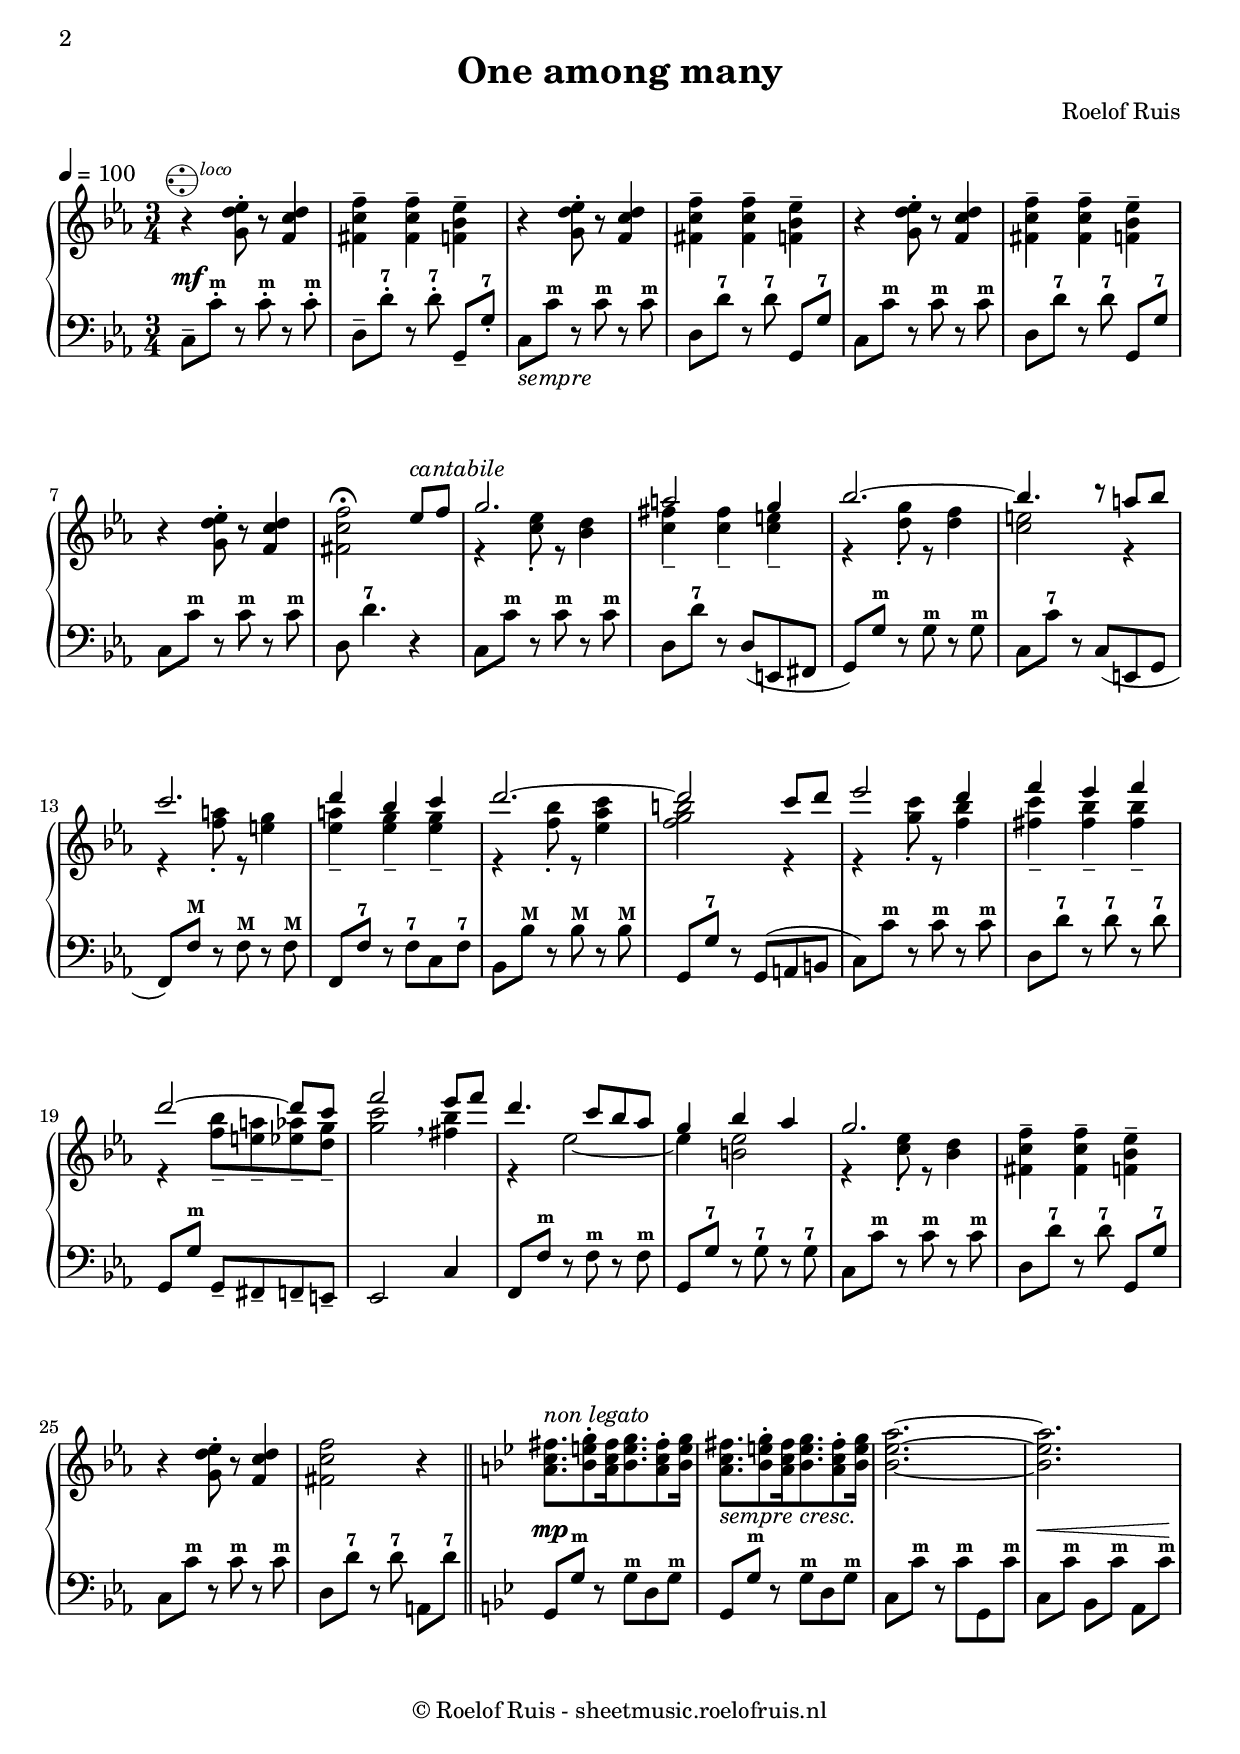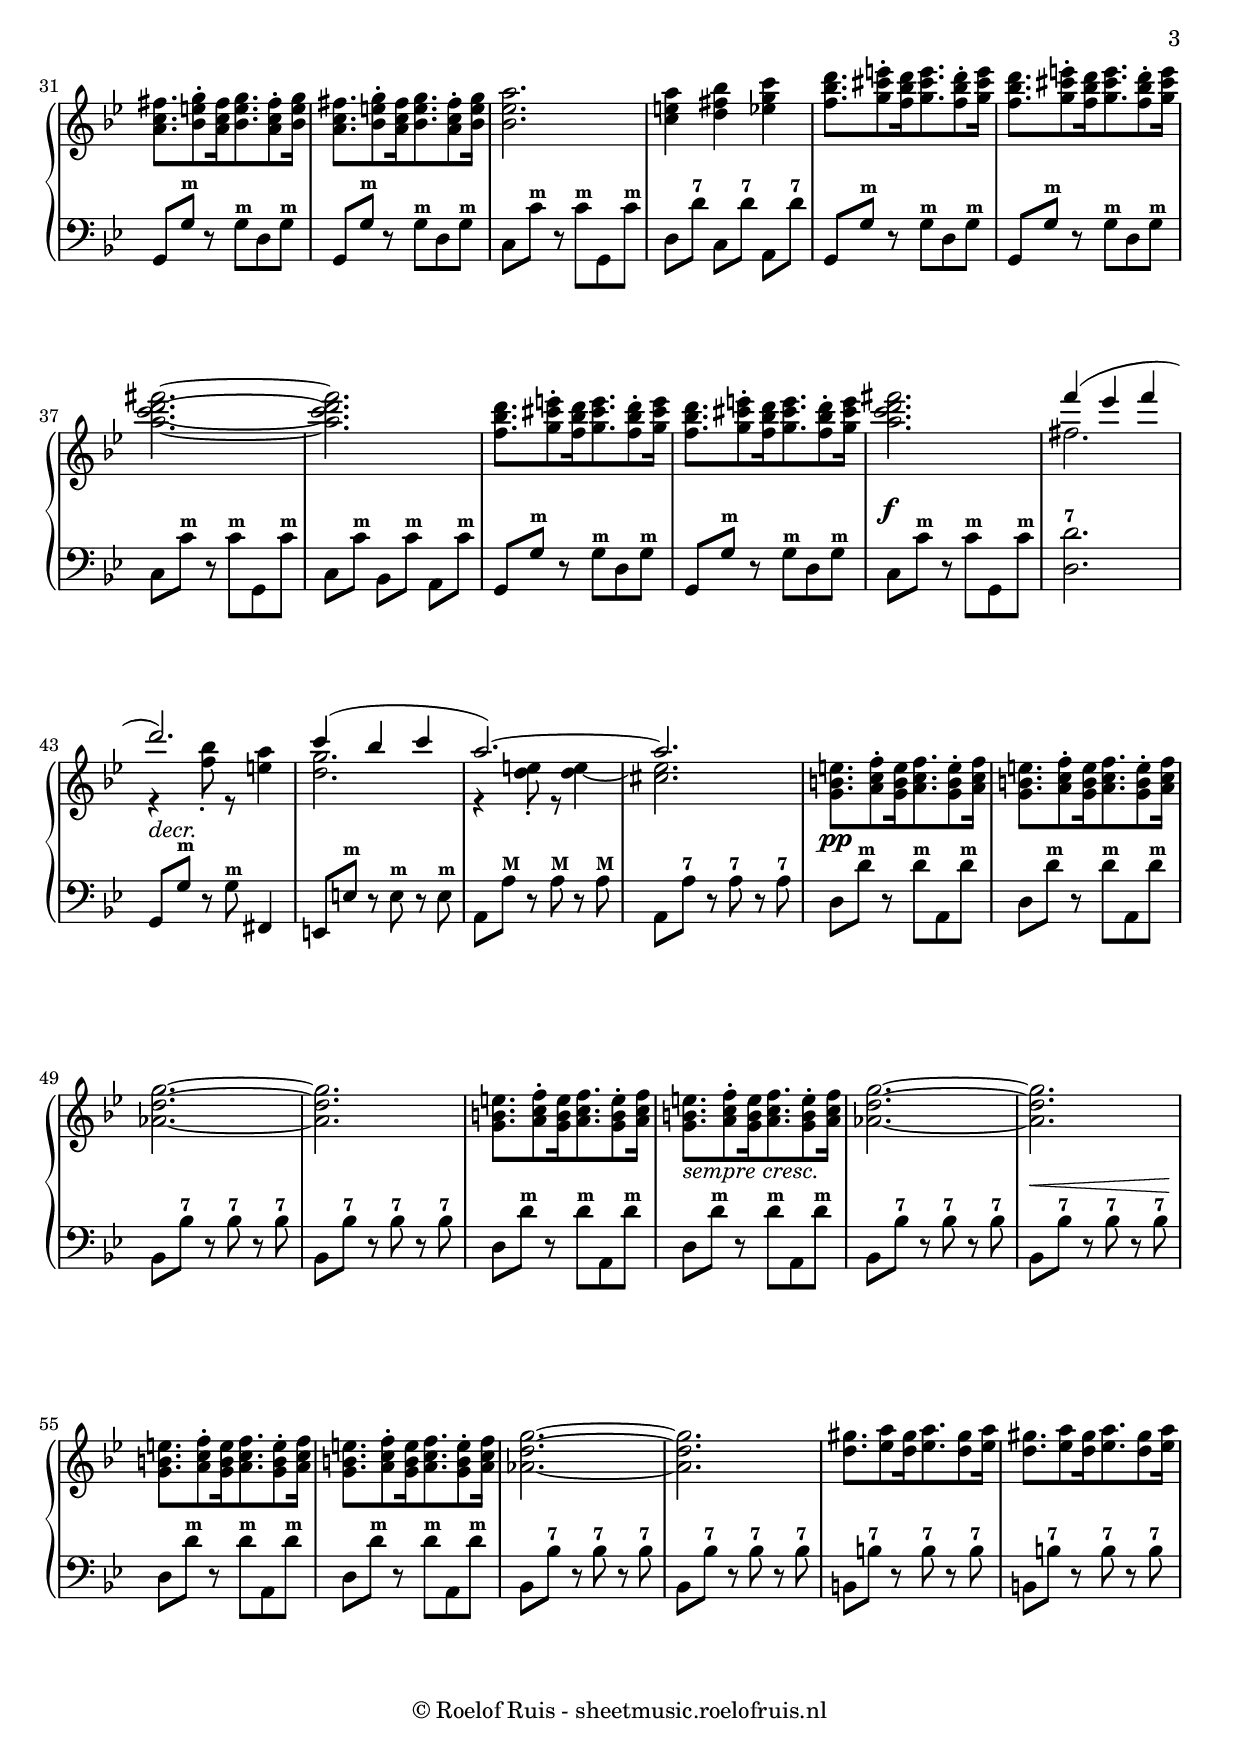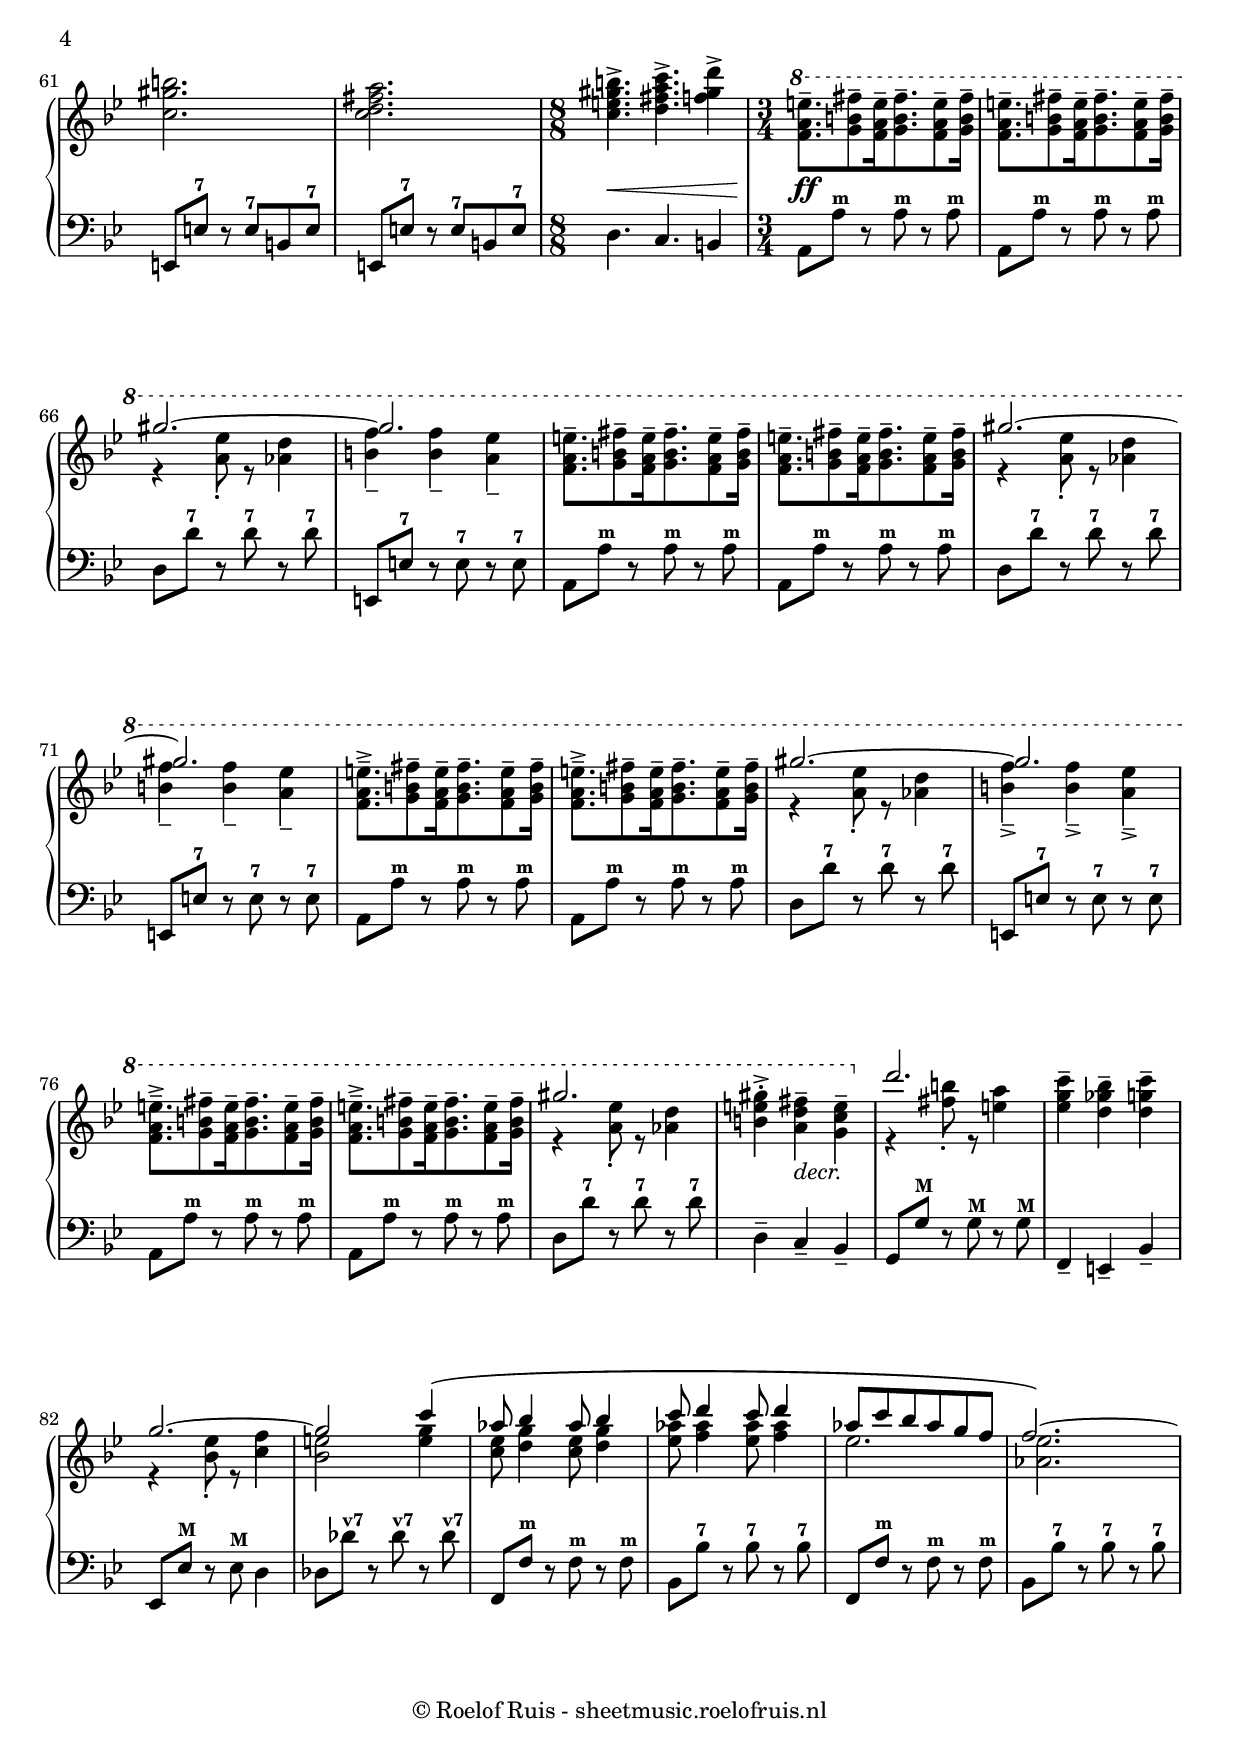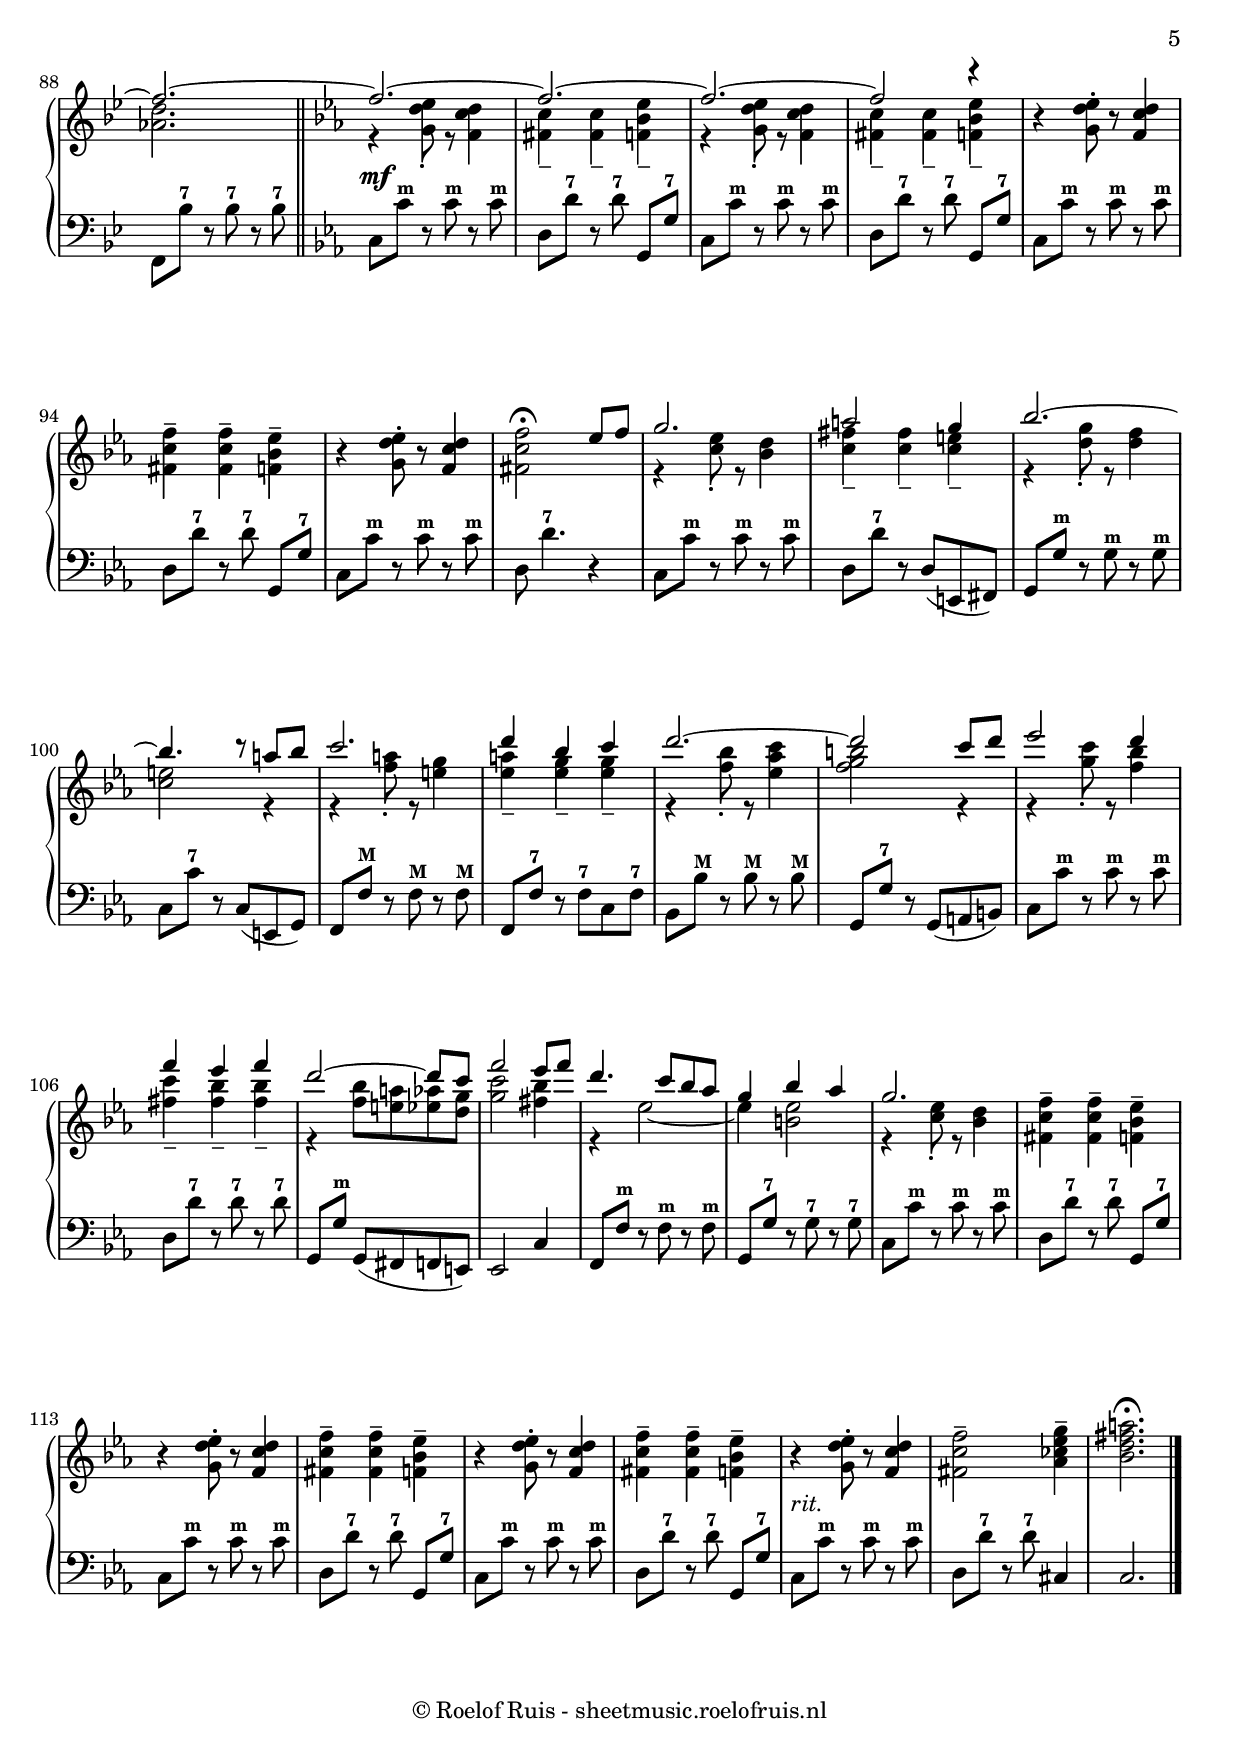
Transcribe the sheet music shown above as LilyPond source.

\version "2.20.0"

\version "2.20.0"

% ---- Bellows ----
out = ^\markup { \musicglyph #"accordion.pull" }
in = ^\markup { \musicglyph #"accordion.push" }

outsub = _\markup { \musicglyph #"accordion.pull" }
insub = _\markup { \musicglyph #"accordion.push" }

% ---- Basses ----
mj = ^\markup { \bold \magnify #0.8 { \roman M } }
mn = ^\markup { \bold \magnify #0.8 { \roman m } }
spt = ^\markup { \bold \magnify #0.8 { \roman 7 } }
vsp = ^\markup { \bold \magnify #0.8 { \roman v7 } }

bbass = _\markup {\box {\bold{BB}}}
sbass = _\markup {\box {\bold{SB}}}

% ---- Registers ----

eightva = \markup {\italic \translate #'(1.8 . 0) \raise #2 \magnify #0.8 {"8va"}}
loco    = \markup {\italic \translate #'(1.8 . 0) \raise #2 \magnify #0.8 {"loco"}}

dot = \markup {
  \musicglyph #"accordion.dot"
}

discant = \markup {
  \musicglyph #"accordion.discant"
}

regz = ^\markup {
  \whiteout
  \combine
  \discant
  \raise #0.5 \dot
}

regez = ^\markup {
  \whiteout
  \combine
  \discant
    \combine
    \raise #0.5 \dot
    \eightva
}

rega = ^\markup {
  \whiteout
  \combine
  \discant
  \raise #1.5 \dot
}

regzdba = ^\markup {
  \whiteout
  \combine
  \discant
  \combine
    \raise #0.5 \dot
    \combine
      \raise #1.5 \dot
      \translate #'(-1 . 0) \raise #1.5 \dot
}

regdbav = ^\markup {
  \whiteout
  \combine
  \discant
  \combine
    \raise #2.5 \dot
    \combine
      \raise #1.5 \dot
      \translate #'(-1 . 0) \raise #1.5 \dot
}

regav = ^\markup {
  \whiteout
  \combine
  \discant
  \combine
    \raise #2.5 \dot
    \raise #1.5 \dot
}

regdbaz = ^\markup {
  \whiteout
  \combine
  \discant
  \combine
    \raise #0.5 \dot
    \combine
      \raise #1.5 \dot
      \translate #'(-1 . 0) \raise #1.5 \dot
}

regdba = ^\markup {
  \whiteout
  \combine
  \discant
  \combine
    \raise #1.5 \dot
    \translate #'(-1 . 0) \raise #1.5 \dot
}

regza = ^\markup {
  \whiteout
  \combine
  \discant
  \combine
    \raise #0.5 \dot
    \raise #1.5 \dot
}

regeza = ^\markup {
  \whiteout
  \combine
  \discant
  \combine
    \raise #0.5 \dot
    \combine
      \raise #1.5 \dot
      \eightva
}

regzv = ^\markup {
  \whiteout
  \combine
  \discant
  \combine
    \raise #0.5 \dot
    \raise #2.5 \dot
}

regzav = ^\markup {
  \whiteout
  \combine
  \discant
  \combine
    \raise #2.5 \dot
    \combine
      \raise #1.5 \dot
      \raise #0.5 \dot
}

regezv = ^\markup {
  \whiteout
  \combine
  \discant
  \combine
    \raise #0.5 \dot
    \combine
      \raise #2.5 \dot
      \eightva
}

regzacv = ^\markup {
  \whiteout
  \combine
  \discant
  \combine
    \raise #2.5 \dot
    \combine
      \translate #'(-1 . 0) \raise #1.5 \dot
      \raise #0.5 \dot
}

regzacvl = ^\markup {
  \whiteout
  \combine
  \discant
  \combine
    \raise #2.5 \dot
    \combine
      \translate #'(-1 . 0) \raise #1.5 \dot
      \combine
        \raise # 0.5 \dot
        \loco
}

regzdbav = ^\markup {
  \whiteout
  \combine
  \discant
  \combine
    \raise #2.5 \dot
    \combine
      \raise #1.5 \dot
      \combine
      \translate #'(-1 . 0) \raise #1.5 \dot
      \raise #0.5 \dot
}









% ---- Other functionality ----

simile = \markup "simile"
subp = _\markup{ \italic sub \dynamic p }


staffAccordionRight = {
  \numericTimeSignature
  \key c \minor
  \clef treble
  \once \override Score.MetronomeMark #'X-offset = #0
  \tempo 4 = 100
  \time 3/4
  \relative c'' {
    r4^\regzacvl <es d g,>8-. r <d c f,>4 |
    <f c fis,>-- <f c fis,>-- <es bes f>-- |
    r4 <es d g,>8-. r <d c f,>4 |
    <f c fis,>-- <f c fis,>-- <es bes f>-- |
    r4 <es d g,>8-. r <d c f,>4 |
    <f c fis,>-- <f c fis,>-- <es bes f>-- |
    r4 <es d g,>8-. r <d c f,>4 |
    << {
      s2 es8^\markup {\italic "cantabile"} f |
      g2. |
      a2 g4 |
      bes2.~ |
      bes4. r8 a8 bes |
      c2. |
      d4 bes c |
      d2.~ |
      d2 c8 d |
      es2 d4 |
      f4 es f |
      d2~ d8 c |
      f2 \breathe es8 f |
      d4. c8 bes as |
      g4 bes as |
      g2. |
    } \\ { 
      <f c fis,>2^\fermata  s4 |
      r4 <es c>8-. r8 <d bes>4 |
      <fis c>4-- <fis c>-- <e c>-- |
      r4 <g d>8-. r8 <f d>4 |
      <e c>2 r4 |
      r4 <a f>8-. r8 <g e>4 |
      <a es>4-- <g es>-- <g es>-- |
      r4 <bes f>8-. r8 <c as es>4 |
      <b g f>2 r4 |
      r4 <c g>8-. r8 <bes f>4 |
      <c fis,>4-- <bes fis>-- <bes fis>-- |
      r4 <bes f>8-- <a e>-- <as es>-- <g d>-- |
      <c g>2  <bes fis>4 |
      r4 es,2~ |
      es4 <es b>2
      r4 <es c>8-. r8 <d bes>4 |  
    } >>
    
    <f c fis,>-- <f c fis,>-- <es bes f>-- |
    r4 <es d g,>8-. r <d c f,>4 |
    <f c fis,>2 r4 |
    
    \bar "||"
    \key g \minor
    
    <fis c a>8.^\markup {\italic "non legato"} <g e bes>8-. <fis c a>16 <g e bes>8. <fis c a>8-. <g e bes>16 |
    <fis c a>8. <g e bes>8-. <fis c a>16 <g e bes>8. <fis c a>8-. <g e bes>16 |
    <a~ es~ bes~>2. |
    <a es bes>2. |
    <fis c a>8. <g e bes>8-. <fis c a>16 <g e bes>8. <fis c a>8-. <g e bes>16 |
    <fis c a>8. <g e bes>8-. <fis c a>16 <g e bes>8. <fis c a>8-. <g e bes>16 |
    <a es bes>2. |
    <a e c>4 <bes fis d> <c g es> |
    
    <d bes f>8. <e cis g>8-. <d bes f>16 <e cis g>8. <d bes f>8-. <e cis g>16 |
    <d bes f>8. <e cis g>8-. <d bes f>16 <e cis g>8. <d bes f>8-. <e cis g>16 |
    <fis~ d~ c~ a~>2. |
    <fis d c a>2. |
    <d bes f>8. <e cis g>8-. <d bes f>16 <e cis g>8. <d bes f>8-. <e cis g>16 |
    <d bes f>8. <e cis g>8-. <d bes f>16 <e cis g>8. <d bes f>8-. <e cis g>16 |
    <fis d c a>2. |
    << {
      f4( es f |
      d2.) |
      c4( bes c |
      a2.)~ |
      a2. |
    } \\ {
      fis2. |
      r4 <bes f>8-. r8 <a e>4 |
      <g d>2. |
      r4 <e d>8-. r8 <e~ d>4 |
      <e cis>2. |
    } >>
    
    <e b g>8. <f c a>8-. <e b g>16 <f c a>8. <e b g>8-. <f c a>16 |
    <e b g>8. <f c a>8-. <e b g>16 <f c a>8. <e b g>8-. <f c a>16 |
    <g~ d~ as~>2. |
    <g d as>2. |
    <e b g>8. <f c a>8-. <e b g>16 <f c a>8. <e b g>8-. <f c a>16 |
    <e b g>8. <f c a>8-. <e b g>16 <f c a>8. <e b g>8-. <f c a>16 |
    <g~ d~ as~>2. |
    <g d as>2. |
    <e b g>8. <f c a>8-. <e b g>16 <f c a>8. <e b g>8-. <f c a>16 |
    <e b g>8. <f c a>8-. <e b g>16 <f c a>8. <e b g>8-. <f c a>16 |
    <g~ d~ as~>2. |
    <g d as>2. |
    <gis d>8. <a es>8 <gis d>16 <a es>8. <gis d>8 <a es>16 |
    <gis d>8. <a es>8 <gis d>16 <a es>8. <gis d>8 <a es>16 |
    <b gis c,>2. |
    <a fis d c>2. |

    \time 8/8
    <b gis e c>4.-> <c a fis d>-> <d gis, f>4-> |
    
    \time 3/4
    \ottava #1
    <e a, f>8.-- <fis b, g>8-- <e a, f>16-- <fis b, g>8.-- <e a, f>8-- <fis b, g>16-- |
    <e a, f>8.-- <fis b, g>8-- <e a, f>16-- <fis b, g>8.-- <e a, f>8-- <fis b, g>16-- |
    << {
      gis2.~
      gis2. |
    } \\ {
      r4 <es a,>8-. r8 <d as>4 |
      <f b,>4-- <f b,>-- <es a,>-- |
    } >>
    <e a, f>8.-- <fis b, g>8-- <e a, f>16-- <fis b, g>8.-- <e a, f>8-- <fis b, g>16-- |
    <e a, f>8.-- <fis b, g>8-- <e a, f>16-- <fis b, g>8.-- <e a, f>8-- <fis b, g>16-- |
    << {
      gis2.~
      gis2. |
    } \\ {
      r4 <es a,>8-. r8 <d as>4 |
      <f b,>4-- <f b,>-- <es a,>-- |
    } >>
    <e a, f>8.---> <fis b, g>8-- <e a, f>16-- <fis b, g>8.-- <e a, f>8-- <fis b, g>16-- |
    <e a, f>8.---> <fis b, g>8-- <e a, f>16-- <fis b, g>8.-- <e a, f>8-- <fis b, g>16-- |
    << {
      gis2.~
      gis2. |
    } \\ {
      r4 <es a,>8-. r8 <d as>4 |
      <f b,>4---> <f b,>---> <es a,>---> |
    } >>
    <e a, f>8.---> <fis b, g>8-- <e a, f>16-- <fis b, g>8.-- <e a, f>8-- <fis b, g>16-- |
    <e a, f>8.---> <fis b, g>8-- <e a, f>16-- <fis b, g>8.-- <e a, f>8-- <fis b, g>16-- |
    << {
      gis2.
    } \\ {
      r4 <es a,>8-. r8 <d as>4 |
    } >>
    <gis e b>4-.-> <fis d a>-- <e c g>-- |
    \ottava #0
    << { d2. } \\ { r4 <b fis>8-. r8 <a e>4 | } >>
    <c g es>4-- <bes ges d>-- <c g d>-- |
    << { 
      g2.~ |
      g2 c4\( |
      as8 bes4 as8 bes4 |
      c8 d4 c8 d4 |
      as8 c bes as g f |
      f2.\)~ |
      f2.~ |
    } \\ {
      r4 <es bes>8-. r8 <f c>4 |
      <e bes>2 <g e>4 |
      <es c>8 <g d>4 <es c>8 <g d>4 |
      <as es>8 <as f>4 <as es>8 <as f>4 |
      es2. |
      <es as,>2. |
      <d as>2. |
    } >>
    
    \bar "||"
    \key c \minor

    << {
      f2.~ |
      f2.~ |
      f2.~ |
      f2 r4 |
    } \\ {
      r4 <es d g,>8-. r8 <d c f,>4 |
      <c fis,>4-- <c fis,>-- <es bes f>-- |
      r4 <es d g,>8-. r8 <d c f,>4 |
      <c fis,>4-- <c fis,>4-- <es bes f>--
    } >>
    r4 <es d g,>8-. r <d c f,>4 |
    <f c fis,>-- <f c fis,>-- <es bes f>-- |
    r4 <es d g,>8-. r <d c f,>4 |
    << {
      s2 es8 f |
      g2. |
      a2 g4 |
      bes2.~ |
      bes4. r8 a8 bes |
      c2. |
      d4 bes c |
      d2.~ |
      d2 c8 d |
      es2 d4 |
      f4 es f |
      d2~ d8 c |
      f2 es8 f |
      d4. c8 bes as |
      g4 bes as |
      g2. |
    } \\ { 
      <f c fis,>2^\fermata  s4 |
      r4 <es c>8-. r8 <d bes>4 |
      <fis c>4-- <fis c>-- <e c>-- |
      r4 <g d>8-. r8 <f d>4 |
      <e c>2 r4 |
      r4 <a f>8-. r8 <g e>4 |
      <a es>4-- <g es>-- <g es>-- |
      r4 <bes f>8-. r8 <c as es>4 |
      <b g f>2 r4 |
      r4 <c g>8-. r8 <bes f>4 |
      <c fis,>4-- <bes fis>-- <bes fis>-- |
      r4 <bes f>8 <a e> <as es> <g d> |
      <c g>2 <bes fis>4 |
      r4 es,2~ |
      es4 <es b>2
      r4 <es c>8-. r8 <d bes>4 |  
    } >>
    
    <f c fis,>-- <f c fis,>-- <es bes f>-- |
    r4 <es d g,>8-. r <d c f,>4 |
    <f c fis,>-- <f c fis,>-- <es bes f>-- |
    r4 <es d g,>8-. r <d c f,>4 |
    <f c fis,>-- <f c fis,>-- <es bes f>-- |
    r4 <es d g,>8-. r <d c f,>4 |
    <f c fis,>2-- <g es ces as>4-- |
    <a fis d bes>2.\fermata |
    
  }
}

staffAccordionLeft = {
  \numericTimeSignature
  \key c \minor
  \clef bass
  \time 3/4
  c8-- c'-.\mn r8 c'-.\mn r8 c'-.\mn |
  d8-- d'-.\spt r8 d'-.\spt g,--[ g-.]\spt |
  c8_\markup {\italic "sempre"} c'\mn r8 c'\mn r8 c'\mn |
  d8 d'\spt r8 d'\spt g,[ g]\spt |
  c8 c'\mn r8 c'\mn r8 c'\mn |
  d8 d'\spt r8 d'\spt g,[ g]\spt |
  c8 c'\mn r8 c'\mn r8 c'\mn |
  d8 d'4.\spt r4 |
  
  c8 c'\mn r8 c'\mn r8 c'\mn |
  d8 d'\spt r8 d8( e, fis, |
  g,8) g\mn r8 g\mn  r8 g\mn |
  c8 c'\spt r8 c[( e, g,] |
  f,8) f\mj r8 f\mj r8 f\mj |
  f,8 f\spt r8 f\spt c8 f\spt |
  bes, bes\mj r8 bes\mj r8 bes\mj |
  g,8 g\spt r8 g,( a, b, |
  c8) c'\mn r8 c'\mn r8 c'\mn |
  d d'\spt r8 d'\spt r8 d'\spt |
  g,8[ g]\mn g,-- fis,-- f,-- e,-- |
  es,2 c4 |
  f,8 f\mn r8 f\mn r8 f\mn |
  g,8 g\spt r8 g\spt r8 g\spt |
  c8 c'\mn r8 c'\mn r8 c'\mn |
  d8 d'\spt r8 d'\spt g,[ g]\spt |
  c8 c'\mn r8 c'\mn r8 c'\mn |
  d8 d'\spt r8 d'\spt a,[ d']\spt |

  \bar "||"
  \key g \minor
  
  g,8 g\mn r8 g\mn d g\mn |
  g,8 g\mn r8 g\mn d g\mn |
  c8 c'\mn r8 c'\mn g, c'\mn |
  c8[ c']\mn bes,[ c']\mn a,[ c']\mn |
  g,8 g\mn r8 g\mn d g\mn |
  g,8 g\mn r8 g\mn d g\mn |
  c8 c'\mn r8 c'\mn g, c'\mn |
  d8[ d']\spt c[ d']\spt a,[ d']\spt
  g,8 g\mn r8 g\mn d g\mn |
  g,8 g\mn r8 g\mn d g\mn |
  c8 c'\mn r8 c'\mn g, c'\mn |
  c8[ c']\mn bes,[ c']\mn a,[ c']\mn |
  g,8 g\mn r8 g\mn d g\mn |
  g,8 g\mn r8 g\mn d g\mn |
  c8 c'\mn r8 c'\mn g, c'\mn |
  <d d'>2.\spt |
  g,8 g\mn r8 g\mn fis,4 |
  e,8 e\mn r8 e\mn r8 e\mn |
  a, a\mj r8 a\mj r8 a\mj |
  a, a\spt r8 a\spt r8 a\spt |

  d8 d'\mn r8 d'\mn a, d'\mn |
  d8 d'\mn r8 d'\mn a, d'\mn |
  bes, bes\spt r8 bes\spt r8 bes\spt |
  bes, bes\spt r8 bes\spt r8 bes\spt |
  d8 d'\mn r8 d'\mn a, d'\mn |
  d8 d'\mn r8 d'\mn a, d'\mn |
  bes, bes\spt r8 bes\spt r8 bes\spt |
  bes, bes\spt r8 bes\spt r8 bes\spt |
  d8 d'\mn r8 d'\mn a, d'\mn |
  d8 d'\mn r8 d'\mn a, d'\mn |
  bes, bes\spt r8 bes\spt r8 bes\spt |
  bes, bes\spt r8 bes\spt r8 bes\spt |
  b, b\spt r8 b\spt r8 b\spt |
  b, b\spt r8 b\spt r8 b\spt |
  e, e\spt r8 e\spt b, e\spt |
  e, e\spt r8 e\spt b, e\spt |
  
  \time 8/8
  d4. c b,4 |
  
  \time 3/4
  a,8 a\mn r8 a\mn r8 a\mn |
  a, a\mn r8 a\mn r8 a\mn |
  d8 d'\spt r8 d'\spt r8 d'\spt |
  e,8 e\spt r8 e\spt r8 e\spt |
  a,8 a\mn r8 a\mn r8 a\mn |
  a, a\mn r8 a\mn r8 a\mn |
  d8 d'\spt r8 d'\spt r8 d'\spt |
  e,8 e\spt r8 e\spt r8 e\spt |
  a,8 a\mn r8 a\mn r8 a\mn |
  a, a\mn r8 a\mn r8 a\mn |
  d8 d'\spt r8 d'\spt r8 d'\spt |
  e,8 e\spt r8 e\spt r8 e\spt |
  a,8 a\mn r8 a\mn r8 a\mn |
  a, a\mn r8 a\mn r8 a\mn |
  d8 d'\spt r8 d'\spt r8 d'\spt |
  d4-- c-- bes,-- |
  g,8 g\mj r8 g\mj r8 g\mj |
  f,4-- e,-- bes,-- |
  es,8 es\mj r8 es\mj d4 |
  des8 des'\vsp r8 des'\vsp r8 des'\vsp |
  f,8 f\mn r8 f\mn r8 f\mn |
  bes, bes\spt r8 bes\spt r8 bes\spt |
  f,8 f\mn r8 f\mn r8 f\mn |
  bes, bes\spt r8 bes\spt r8 bes\spt |
  f, bes\spt r8 bes\spt r8 bes\spt |

  \bar "||"
  \key c \minor

  c8 c'\mn r8 c'\mn r8 c'\mn |
  d8 d'\spt r8 d'\spt g,[ g]\spt |
  c8 c'\mn r8 c'\mn r8 c'\mn |
  d8 d'\spt r8 d'\spt g,[ g]\spt |
  c8 c'\mn r8 c'\mn r8 c'\mn |
  d8 d'\spt r8 d'\spt g,[ g]\spt |
  c8 c'\mn r8 c'\mn r8 c'\mn |
  d8 d'4.\spt r4 |
  c8 c'\mn r8 c'\mn r8 c'\mn |
  d8 d'\spt r8 d8( e, fis,) |
  g,8 g\mn r8 g\mn  r8 g\mn |
  c8 c'\spt r8 c[( e, g,]) |
  f,8 f\mj r8 f\mj r8 f\mj |
  f,8 f\spt r8 f\spt c8 f\spt |
  bes, bes\mj r8 bes\mj r8 bes\mj |
  g,8 g\spt r8 g,( a, b,) |
  c8 c'\mn r8 c'\mn r8 c'\mn |
  d d'\spt r8 d'\spt r8 d'\spt |
  g,8[ g]\mn g,( fis, f, e,) |
  es,2 c4 |
  f,8 f\mn r8 f\mn r8 f\mn |
  g,8 g\spt r8 g\spt r8 g\spt |
  c8 c'\mn r8 c'\mn r8 c'\mn |
  d8 d'\spt r8 d'\spt g,[ g]\spt |
  c8 c'\mn r8 c'\mn r8 c'\mn |
  d8 d'\spt r8 d'\spt g,[ g]\spt |
  c8 c'\mn r8 c'\mn r8 c'\mn |
  d8 d'\spt r8 d'\spt g,[ g]\spt |
  c8 c'\mn r8 c'\mn r8 c'\mn |
  d8 d'\spt r8 d'\spt cis4 |
  c2. |
  \bar "|."

}

dynamicsStaff = \new Dynamics {
  \time 3/4
  s2.\mf s2. s2. s2. s2. s2. s2. s2. |
  s2. s2. s2. s2. s2. s2. s2. s2. |
  s2. s2. s2. s2. s2. s2. s2. s2. s2. s2. |
  s2.\mp s2.^\markup {\italic "sempre cresc."}
  s2. s2.\< s2.\! s2. s2. s2. s2. s2. |
  s2. s2. s2. s2. s2.\f s2. s2.^\markup {\italic "decr."} s2.|
  s2. s2. |
  s2.\pp s2. s2. s2. s2. s2.^\markup{\italic "sempre cresc."} s2. s2.\< |
  s2.\! s2. s2. s2. s2. s2. s2. s2.
  \time 8/8
  s1\< |
  \time 3/4
  s2.\ff s2. s2. s2. |
  s2. s2. s2. s2. |
  s2. s2. s2. s2. |
  s2. s2. s2. s4 s2^\markup{\italic "decr."} |
  s2. s2. s2. s2. s2. s2. s2. s2. s2. |
  s2.\mf s2. s2. s2. s2. s2. s2. s2. |
  s2. s2. s2. s2. s2. s2. s2. s2. |
  s2. s2. s2. s2. s2. s2. s2. s2. |
  s2. s2. s2. s2. s2.^\markup{\italic "rit."} s2. s2. |
  
}

\book {

  \header {
    title = "One among many"
    composer = "Roelof Ruis"
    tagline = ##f
    instrumentName = "Accordion Solo"
    year = "2016"
    description = "A jazz piece starting with a soothing melody and slowly evolving central part. I tried to combine the left and right hands to create an interesting rythmic movement."
    info = "For standard bass - Difficulty: Hard"
    permission = "Licensed under the Creative Commons Attribution-NoDerivatives 4.0 International License."
    projecturl = "https://github.com/RoelofRuis/free-sheets"
    version = "January 2021"
  }

  \paper {
    max-systems-per-page = 5
    min-systems-per-page = 5
    indent = 0.0
    ragged-last-bottom = ##f
    print-all-headers = ##t
    
    system-system-spacing = #'(
      (basic-distance . 8)
      (minimum-distance . 8)
      (padding . 5)
      (stretchability . 30)
    )
    
    bookTitleMarkup = \markup {
      \column {
        \vspace #3
        \fill-line { \fontsize #8 \fromproperty #'header:title }
        \vspace #2
        \fill-line { \fontsize #6 \italic \fromproperty #'header:composer }
        \vspace #.5
        \fill-line { \fontsize #2 \fromproperty #'header:year }
        \vspace #3
        \fill-line { \fontsize #4 \fromproperty #'header:instrumentName }
        \vspace #10
        \override #'(line-width . 55)
        \fontsize #1
        \justify-field #'header:description
        \vspace #1
        \fontsize #1
        \justify-field #'header:info
        \vspace #4
        \override #'(line-width . 55)
        \fontsize #1
        \justify-field #'header:permission
        \vspace #1
        \vspace #14
        \justify { \char ##x00A9 Roelof Ruis \concat { " - Version " \fromproperty #'header:version } }
        \typewriter { \fromproperty #'header:projecturl }
      }
    }
    
    oddFooterMarkup = \markup {
      \fill-line {
        \center-column {
          \on-the-fly #part-first-page ""
          \on-the-fly #not-first-page \line { \char ##x00A9 Roelof Ruis - sheetmusic.roelofruis.nl }
        }
      }
    }  
  }

  \score {
    \header {
      breakbefore = ##t
    }

    \new PianoStaff <<
    \new Staff = "right" \with {
      midiInstrument = "bright acoustic"
    } \staffAccordionRight
    \dynamicsStaff
    \new Staff = "left" \with {
      midiInstrument = "bright acoustic"
    } \staffAccordionLeft
    >>

    \layout {}
    
    \midi {}
  }
}
